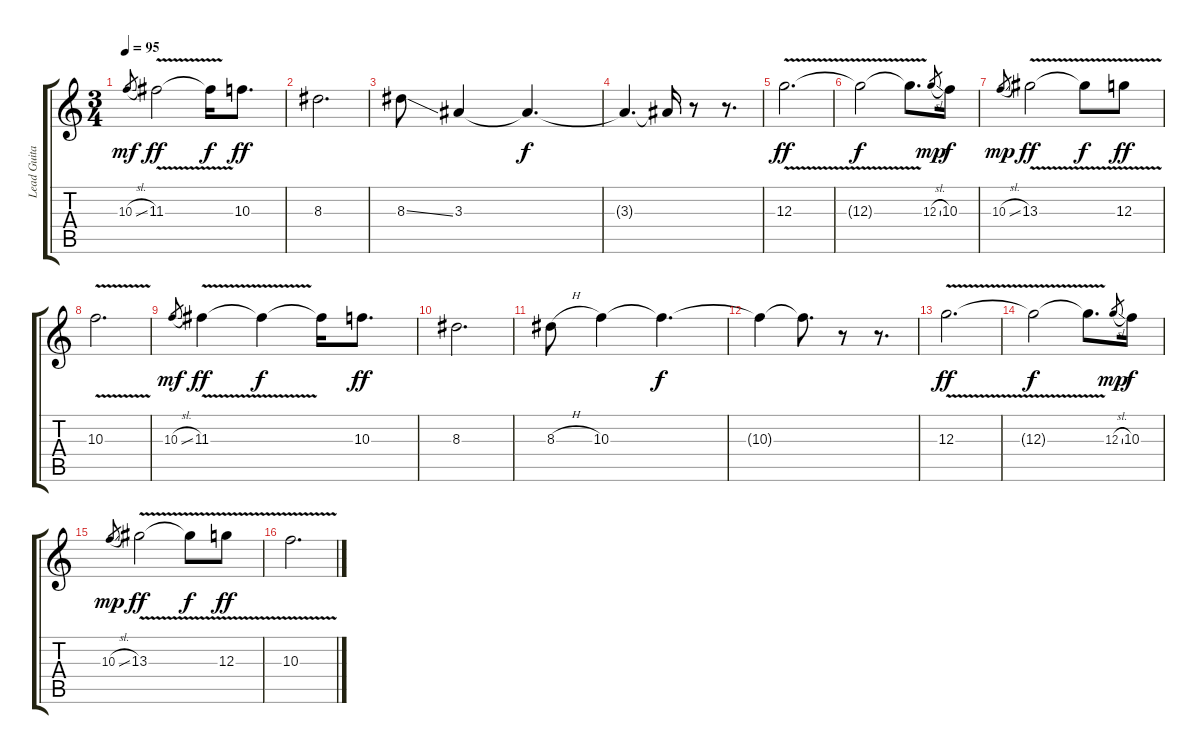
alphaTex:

\track ("Lead Guitar" "Lead Guita") {instrument overdrivenguitar}
\staff {score tabs}
\tuning (E4 B3 G3 D3 A2 E2) {hide}
\ts (3 4)
\tempo 95
\clef g2
\ks c
10.3{sl}.8{gr dy mf} 11.3{v}.2{dy ff} 11.3{t}.16{dy f} 10.3.8{d dy ff} |
8.3.2{d} |
8.3{ss}.8 3.3.4 3.3{t}.4{d dy f} |
3.3{t}.4{d} 3.3{t}.16 r.8 r.8{d} |
12.3{v}.2{d dy ff volume 16 balance 16} |
12.3{t}.2{dy f} 12.3{v t}.8{d} 12.3{sl}.8{gr dy mp} 10.3.16{dy f} |
10.3{sl}.8{gr dy mp} 13.3{v}.2{dy ff} 13.3{t}.8{dy f volume 16} 12.3{v}.8{dy ff} |
10.3{v}.2{d volume 16 balance 16} |
10.3{sl}.8{gr dy mf} 11.3{v}.4{dy ff} 11.3{t}.4{dy f} 11.3{t}.16 10.3.8{d dy ff} |
8.3.2{d} |
8.3{h}.8 10.3.4 10.3{t}.4{d dy f} |
10.3{t}.4 10.3{t}.8{d} r.8 r.8{d} |
12.3{v}.2{d dy ff volume 16 balance 16} |
12.3{t}.2{dy f} 12.3{v t}.8{d} 12.3{sl}.8{gr dy mp} 10.3.16{dy f} |
10.3{sl}.8{gr dy mp} 13.3{v}.2{dy ff} 13.3{t}.8{dy f} 12.3{v}.8{dy ff} |
10.3{v}.2{d volume 16 balance 16}
